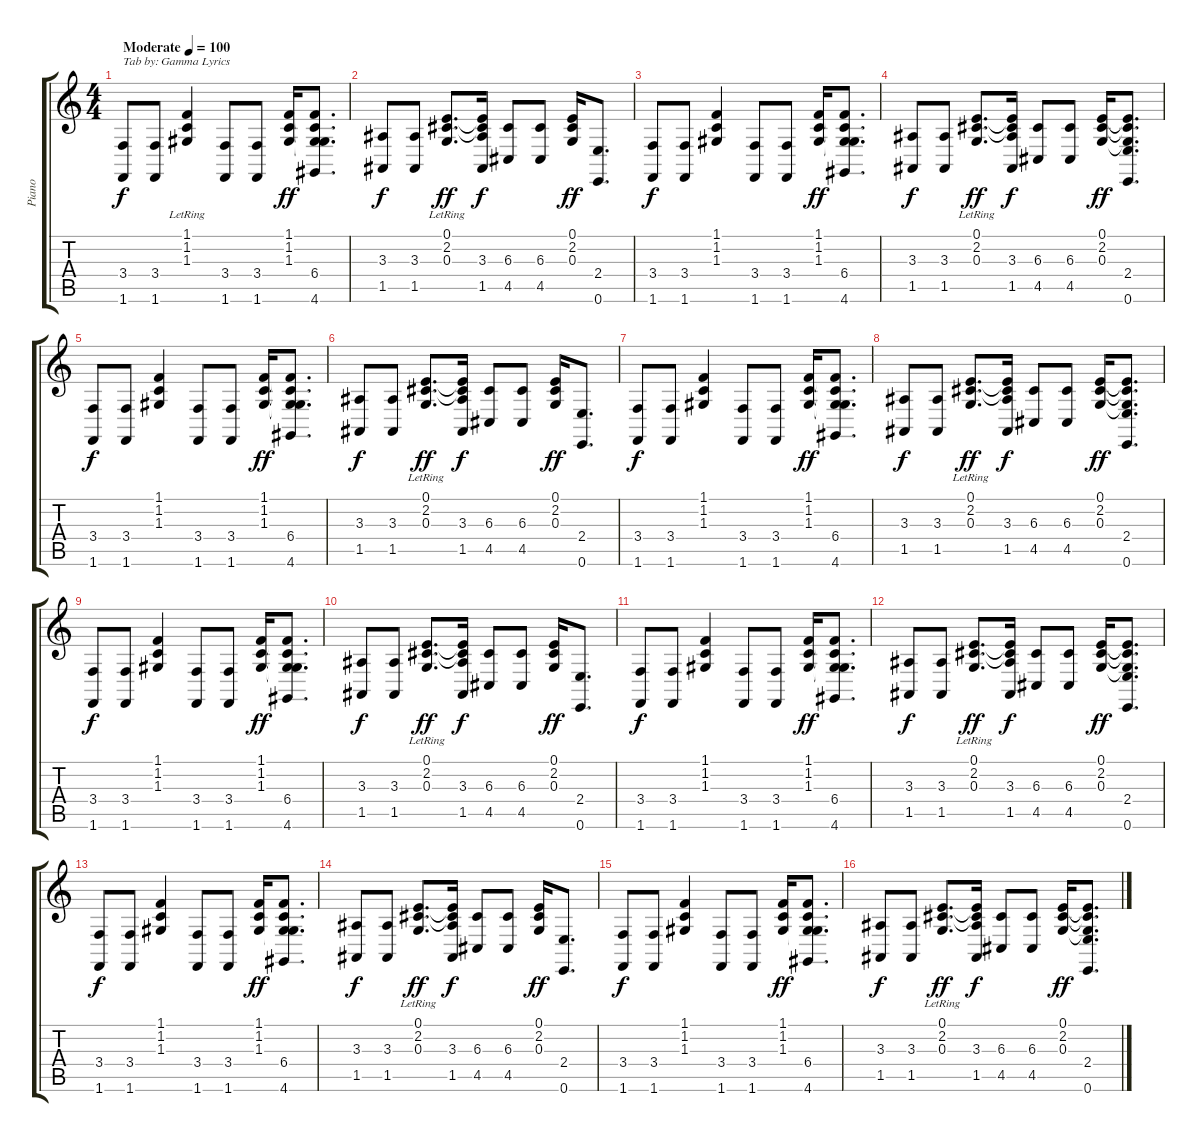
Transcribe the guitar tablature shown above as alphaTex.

\track ("Piano" "Piano") {instrument acousticgrandpiano}
\staff {score tabs}
\tuning (E4 B3 G3 D3 A2 E2) {hide}
\ts (4 4)
\tempo (100 "Moderate")
\clef g2
\ks c
(3.4 1.6).8{txt "Tab by: Gamma Lyrics" dy f instrument acousticgrandpiano} (3.4 1.6).8 (1.1{lr} 1.2{lr} 1.3{lr}).4 (3.4 1.6).8 (3.4 1.6).8 (1.1 1.2 1.3).16{dy ff} (1.1{t} 1.2{t} 1.3{t} 6.4 4.6).8{d} |
(3.3 1.5).8{dy f} (3.3 1.5).8 (0.1{lr} 2.2{lr} 0.3{lr}).8{d dy ff} (0.1{t} 2.2{t} 3.3 1.5).16{dy f} (6.3 4.5).8 (6.3 4.5).8 (0.1 2.2 0.3).16{dy ff} (2.4 0.6).8{d} |
(3.4 1.6).8{dy f} (3.4 1.6).8 (1.1 1.2 1.3).4 (3.4 1.6).8 (3.4 1.6).8 (1.1 1.2 1.3).16{dy ff} (1.1{t} 1.2{t} 1.3{t} 6.4 4.6).8{d} |
(3.3 1.5).8{dy f} (3.3 1.5).8 (0.1{lr} 2.2{lr} 0.3{lr}).8{d dy ff} (0.1{t} 2.2{t} 3.3 1.5).16{dy f} (6.3 4.5).8 (6.3 4.5).8 (0.1 2.2 0.3).16{dy ff} (0.1{t} 2.2{t} 0.3{t} 2.4 0.6).8{d} |
(3.4 1.6).8{dy f} (3.4 1.6).8 (1.1 1.2 1.3).4 (3.4 1.6).8 (3.4 1.6).8 (1.1 1.2 1.3).16{dy ff} (1.1{t} 1.2{t} 1.3{t} 6.4 4.6).8{d} |
(3.3 1.5).8{dy f} (3.3 1.5).8 (0.1{lr} 2.2{lr} 0.3{lr}).8{d dy ff} (0.1{t} 2.2{t} 3.3 1.5).16{dy f} (6.3 4.5).8 (6.3 4.5).8 (0.1 2.2 0.3).16{dy ff} (2.4 0.6).8{d} |
(3.4 1.6).8{dy f} (3.4 1.6).8 (1.1 1.2 1.3).4 (3.4 1.6).8 (3.4 1.6).8 (1.1 1.2 1.3).16{dy ff} (1.1{t} 1.2{t} 1.3{t} 6.4 4.6).8{d} |
(3.3 1.5).8{dy f} (3.3 1.5).8 (0.1{lr} 2.2{lr} 0.3{lr}).8{d dy ff} (0.1{t} 2.2{t} 3.3 1.5).16{dy f} (6.3 4.5).8 (6.3 4.5).8 (0.1 2.2 0.3).16{dy ff} (0.1{t} 2.2{t} 0.3{t} 2.4 0.6).8{d} |
(3.4 1.6).8{dy f} (3.4 1.6).8 (1.1 1.2 1.3).4 (3.4 1.6).8 (3.4 1.6).8 (1.1 1.2 1.3).16{dy ff} (1.1{t} 1.2{t} 1.3{t} 6.4 4.6).8{d} |
(3.3 1.5).8{dy f} (3.3 1.5).8 (0.1{lr} 2.2{lr} 0.3{lr}).8{d dy ff} (0.1{t} 2.2{t} 3.3 1.5).16{dy f} (6.3 4.5).8 (6.3 4.5).8 (0.1 2.2 0.3).16{dy ff} (2.4 0.6).8{d} |
(3.4 1.6).8{dy f} (3.4 1.6).8 (1.1 1.2 1.3).4 (3.4 1.6).8 (3.4 1.6).8 (1.1 1.2 1.3).16{dy ff} (1.1{t} 1.2{t} 1.3{t} 6.4 4.6).8{d} |
(3.3 1.5).8{dy f} (3.3 1.5).8 (0.1{lr} 2.2{lr} 0.3{lr}).8{d dy ff} (0.1{t} 2.2{t} 3.3 1.5).16{dy f} (6.3 4.5).8 (6.3 4.5).8 (0.1 2.2 0.3).16{dy ff} (0.1{t} 2.2{t} 0.3{t} 2.4 0.6).8{d} |
(3.4 1.6).8{dy f} (3.4 1.6).8 (1.1 1.2 1.3).4 (3.4 1.6).8 (3.4 1.6).8 (1.1 1.2 1.3).16{dy ff} (1.1{t} 1.2{t} 1.3{t} 6.4 4.6).8{d} |
(3.3 1.5).8{dy f} (3.3 1.5).8 (0.1{lr} 2.2{lr} 0.3{lr}).8{d dy ff} (0.1{t} 2.2{t} 3.3 1.5).16{dy f} (6.3 4.5).8 (6.3 4.5).8 (0.1 2.2 0.3).16{dy ff} (2.4 0.6).8{d} |
(3.4 1.6).8{dy f} (3.4 1.6).8 (1.1 1.2 1.3).4 (3.4 1.6).8 (3.4 1.6).8 (1.1 1.2 1.3).16{dy ff} (1.1{t} 1.2{t} 1.3{t} 6.4 4.6).8{d} |
(3.3 1.5).8{dy f} (3.3 1.5).8 (0.1{lr} 2.2{lr} 0.3{lr}).8{d dy ff} (0.1{t} 2.2{t} 3.3 1.5).16{dy f} (6.3 4.5).8 (6.3 4.5).8 (0.1 2.2 0.3).16{dy ff} (0.1{t} 2.2{t} 0.3{t} 2.4 0.6).8{d}
